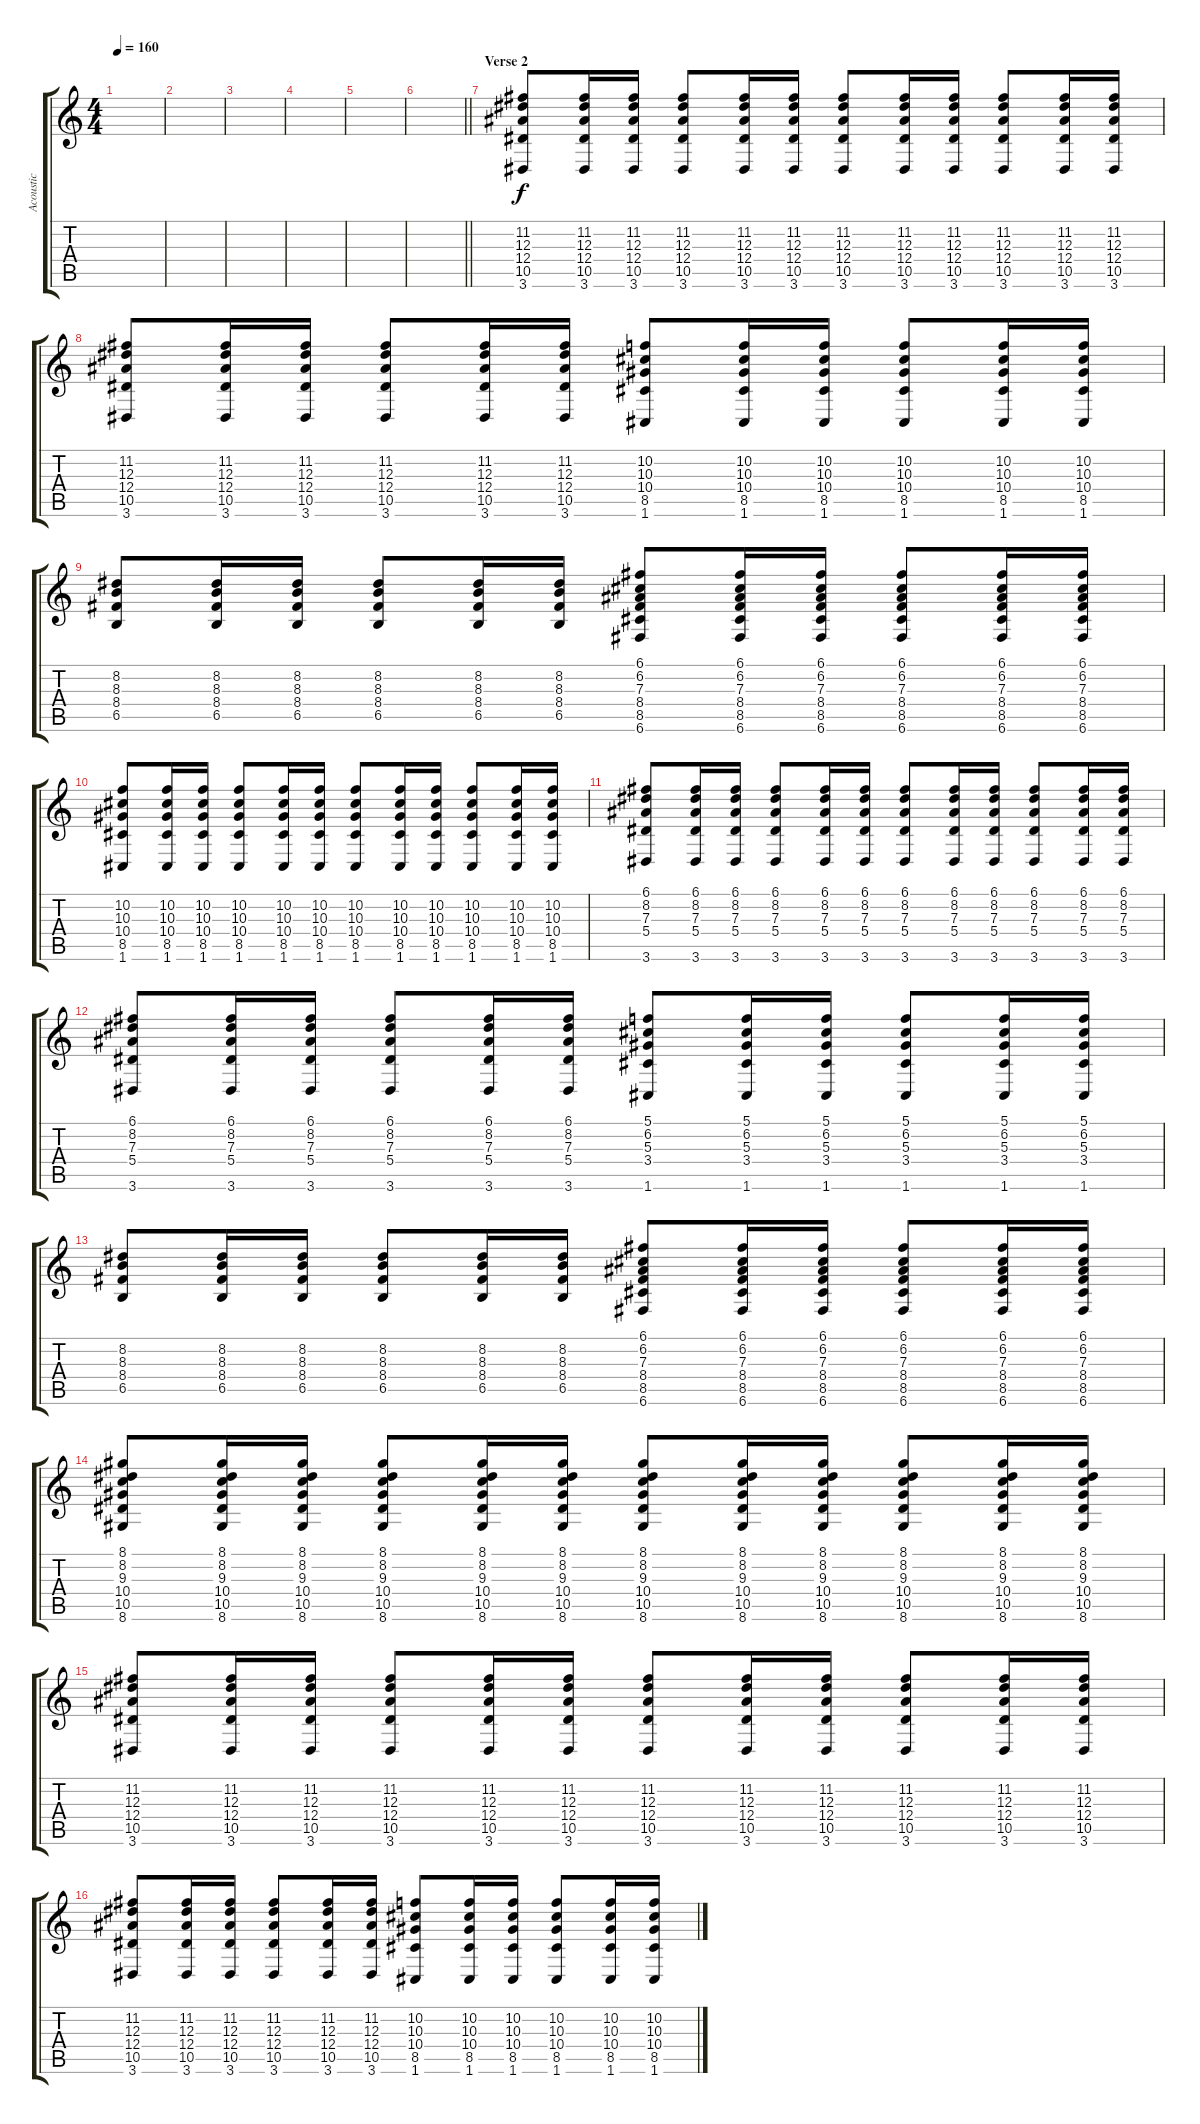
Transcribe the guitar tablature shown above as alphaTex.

\track ("Acoustic" "Acoustic") {instrument acousticguitarsteel}
\staff {score tabs}
\tuning (C4 G3 Eb3 Bb2 F2 C2) {hide}
\ts (4 4)
\tempo 160
\clef g2
\ks c
|
|
|
|
|
\barLineRight lightlight
|
\section ("" "Verse 2")
(11.2 12.3 12.4 10.5 3.6).8 (11.2 12.3 12.4 10.5 3.6).16 (11.2 12.3 12.4 10.5 3.6).16 (11.2 12.3 12.4 10.5 3.6).8 (11.2 12.3 12.4 10.5 3.6).16 (11.2 12.3 12.4 10.5 3.6).16 (11.2 12.3 12.4 10.5 3.6).8 (11.2 12.3 12.4 10.5 3.6).16 (11.2 12.3 12.4 10.5 3.6).16 (11.2 12.3 12.4 10.5 3.6).8 (11.2 12.3 12.4 10.5 3.6).16 (11.2 12.3 12.4 10.5 3.6).16 |
(11.2 12.3 12.4 10.5 3.6).8 (11.2 12.3 12.4 10.5 3.6).16 (11.2 12.3 12.4 10.5 3.6).16 (11.2 12.3 12.4 10.5 3.6).8 (11.2 12.3 12.4 10.5 3.6).16 (11.2 12.3 12.4 10.5 3.6).16 (10.2 10.3 10.4 8.5 1.6).8 (10.2 10.3 10.4 8.5 1.6).16 (10.2 10.3 10.4 8.5 1.6).16 (10.2 10.3 10.4 8.5 1.6).8 (10.2 10.3 10.4 8.5 1.6).16 (10.2 10.3 10.4 8.5 1.6).16 |
(8.2 8.3 8.4 6.5).8 (8.2 8.3 8.4 6.5).16 (8.2 8.3 8.4 6.5).16 (8.2 8.3 8.4 6.5).8 (8.2 8.3 8.4 6.5).16 (8.2 8.3 8.4 6.5).16 (6.1 6.2 7.3 8.4 8.5 6.6).8 (6.1 6.2 7.3 8.4 8.5 6.6).16 (6.1 6.2 7.3 8.4 8.5 6.6).16 (6.1 6.2 7.3 8.4 8.5 6.6).8 (6.1 6.2 7.3 8.4 8.5 6.6).16 (6.1 6.2 7.3 8.4 8.5 6.6).16 |
(10.2 10.3 10.4 8.5 1.6).8 (10.2 10.3 10.4 8.5 1.6).16 (10.2 10.3 10.4 8.5 1.6).16 (10.2 10.3 10.4 8.5 1.6).8 (10.2 10.3 10.4 8.5 1.6).16 (10.2 10.3 10.4 8.5 1.6).16 (10.2 10.3 10.4 8.5 1.6).8 (10.2 10.3 10.4 8.5 1.6).16 (10.2 10.3 10.4 8.5 1.6).16 (10.2 10.3 10.4 8.5 1.6).8 (10.2 10.3 10.4 8.5 1.6).16 (10.2 10.3 10.4 8.5 1.6).16 |
(6.1 8.2 7.3 5.4 3.6).8 (6.1 8.2 7.3 5.4 3.6).16 (6.1 8.2 7.3 5.4 3.6).16 (6.1 8.2 7.3 5.4 3.6).8 (6.1 8.2 7.3 5.4 3.6).16 (6.1 8.2 7.3 5.4 3.6).16 (6.1 8.2 7.3 5.4 3.6).8 (6.1 8.2 7.3 5.4 3.6).16 (6.1 8.2 7.3 5.4 3.6).16 (6.1 8.2 7.3 5.4 3.6).8 (6.1 8.2 7.3 5.4 3.6).16 (6.1 8.2 7.3 5.4 3.6).16 |
(6.1 8.2 7.3 5.4 3.6).8 (6.1 8.2 7.3 5.4 3.6).16 (6.1 8.2 7.3 5.4 3.6).16 (6.1 8.2 7.3 5.4 3.6).8 (6.1 8.2 7.3 5.4 3.6).16 (6.1 8.2 7.3 5.4 3.6).16 (5.1 6.2 5.3 3.4 1.6).8 (5.1 6.2 5.3 3.4 1.6).16 (5.1 6.2 5.3 3.4 1.6).16 (5.1 6.2 5.3 3.4 1.6).8 (5.1 6.2 5.3 3.4 1.6).16 (5.1 6.2 5.3 3.4 1.6).16 |
(8.2 8.3 8.4 6.5).8 (8.2 8.3 8.4 6.5).16 (8.2 8.3 8.4 6.5).16 (8.2 8.3 8.4 6.5).8 (8.2 8.3 8.4 6.5).16 (8.2 8.3 8.4 6.5).16 (6.1 6.2 7.3 8.4 8.5 6.6).8 (6.1 6.2 7.3 8.4 8.5 6.6).16 (6.1 6.2 7.3 8.4 8.5 6.6).16 (6.1 6.2 7.3 8.4 8.5 6.6).8 (6.1 6.2 7.3 8.4 8.5 6.6).16 (6.1 6.2 7.3 8.4 8.5 6.6).16 |
(8.1 8.2 9.3 10.4 10.5 8.6).8 (8.1 8.2 9.3 10.4 10.5 8.6).16 (8.1 8.2 9.3 10.4 10.5 8.6).16 (8.1 8.2 9.3 10.4 10.5 8.6).8 (8.1 8.2 9.3 10.4 10.5 8.6).16 (8.1 8.2 9.3 10.4 10.5 8.6).16 (8.1 8.2 9.3 10.4 10.5 8.6).8 (8.1 8.2 9.3 10.4 10.5 8.6).16 (8.1 8.2 9.3 10.4 10.5 8.6).16 (8.1 8.2 9.3 10.4 10.5 8.6).8 (8.1 8.2 9.3 10.4 10.5 8.6).16 (8.1 8.2 9.3 10.4 10.5 8.6).16 |
(11.2 12.3 12.4 10.5 3.6).8 (11.2 12.3 12.4 10.5 3.6).16 (11.2 12.3 12.4 10.5 3.6).16 (11.2 12.3 12.4 10.5 3.6).8 (11.2 12.3 12.4 10.5 3.6).16 (11.2 12.3 12.4 10.5 3.6).16 (11.2 12.3 12.4 10.5 3.6).8 (11.2 12.3 12.4 10.5 3.6).16 (11.2 12.3 12.4 10.5 3.6).16 (11.2 12.3 12.4 10.5 3.6).8 (11.2 12.3 12.4 10.5 3.6).16 (11.2 12.3 12.4 10.5 3.6).16 |
(11.2 12.3 12.4 10.5 3.6).8 (11.2 12.3 12.4 10.5 3.6).16 (11.2 12.3 12.4 10.5 3.6).16 (11.2 12.3 12.4 10.5 3.6).8 (11.2 12.3 12.4 10.5 3.6).16 (11.2 12.3 12.4 10.5 3.6).16 (10.2 10.3 10.4 8.5 1.6).8 (10.2 10.3 10.4 8.5 1.6).16 (10.2 10.3 10.4 8.5 1.6).16 (10.2 10.3 10.4 8.5 1.6).8 (10.2 10.3 10.4 8.5 1.6).16 (10.2 10.3 10.4 8.5 1.6).16
